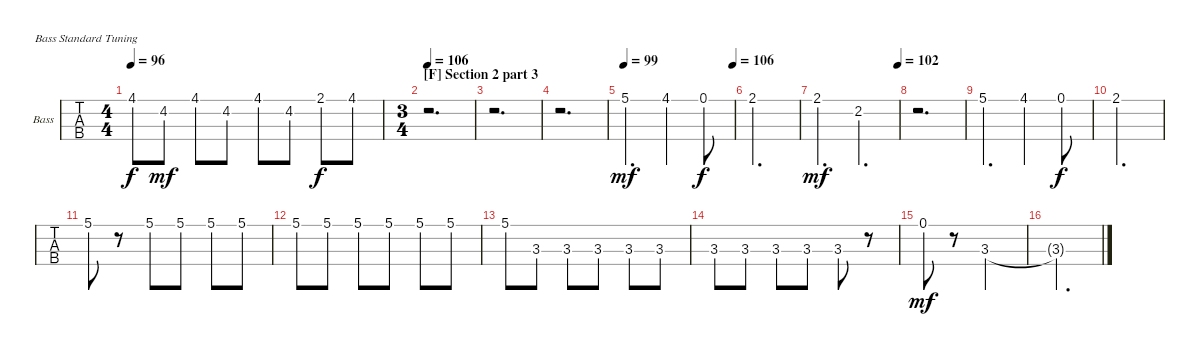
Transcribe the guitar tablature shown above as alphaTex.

\defaultSystemsLayout 4
\bracketExtendMode nobrackets
\firstSystemTrackNameOrientation horizontal
\otherSystemsTrackNameOrientation horizontal
\track ("Bass" "Bass") {instrument electricbassfinger}
\staff {tabs}
\tuning (G2 D2 A1 E1)
\ts (4 4)
\tempo 96
\clef f4
\ks c
4.1.8{dy f} 4.2{acc #}.8{dy mf} 4.1.8 4.2{acc #}.8 4.1.8 4.2{acc #}.8 2.1.8{dy f} 4.1.8 |
\ts (3 4)
\beaming (8 2 2 2)
\section ("F" "Section 2 part 3")
\tempo 106
r.2{d} |
r.2{d} |
r.2{d} |
\tempo 99
\tempo (106 0.99375)
5.1.4{d dy mf} 4.1.4 0.1.8{dy f} |
2.1.2{d} |
\tempo (102 0.99375)
2.1.4{d dy mf} 2.2.4{d} |
r.2{d} |
5.1.4{d} 4.1.4 0.1.8{dy f} |
2.1.2{d} |
5.1.8 r.8 5.1.8 5.1.8 5.1.8 5.1.8 |
5.1.8 5.1.8 5.1.8 5.1.8 5.1.8 5.1.8 |
5.1.8 3.3.8 3.3.8 3.3.8 3.3.8 3.3.8 |
3.3.8 3.3.8 3.3.8 3.3.8 3.3.8 r.8 |
0.1.8{dy mf} r.8 3.3.2 |
3.3{t}.2{d}
